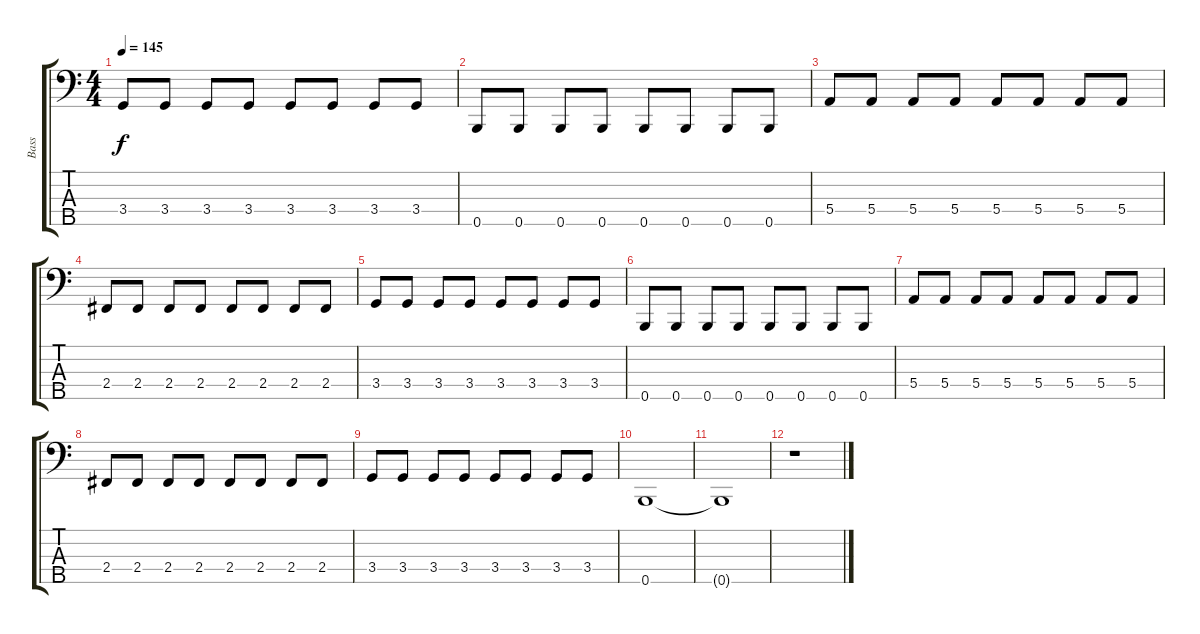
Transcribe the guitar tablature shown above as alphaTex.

\track ("Bass" "Bass") {instrument electricbassfinger}
\staff {score tabs}
\tuning (G2 D2 A1 E1 B0) {hide}
\ts (4 4)
\tempo 145
\clef f4
\ks c
3.4.8{dy f} 3.4.8 3.4.8 3.4.8 3.4.8 3.4.8 3.4.8 3.4.8 |
0.5.8 0.5.8 0.5.8 0.5.8 0.5.8 0.5.8 0.5.8 0.5.8 |
5.4.8 5.4.8 5.4.8 5.4.8 5.4.8 5.4.8 5.4.8 5.4.8 |
2.4.8 2.4.8 2.4.8 2.4.8 2.4.8 2.4.8 2.4.8 2.4.8 |
3.4.8 3.4.8 3.4.8 3.4.8 3.4.8 3.4.8 3.4.8 3.4.8 |
0.5.8 0.5.8 0.5.8 0.5.8 0.5.8 0.5.8 0.5.8 0.5.8 |
5.4.8 5.4.8 5.4.8 5.4.8 5.4.8 5.4.8 5.4.8 5.4.8 |
2.4.8 2.4.8 2.4.8 2.4.8 2.4.8 2.4.8 2.4.8 2.4.8 |
3.4.8 3.4.8 3.4.8{txt ""} 3.4.8 3.4.8 3.4.8 3.4.8 3.4.8 |
0.5.1 |
0.5{t}.1 |
r.1
